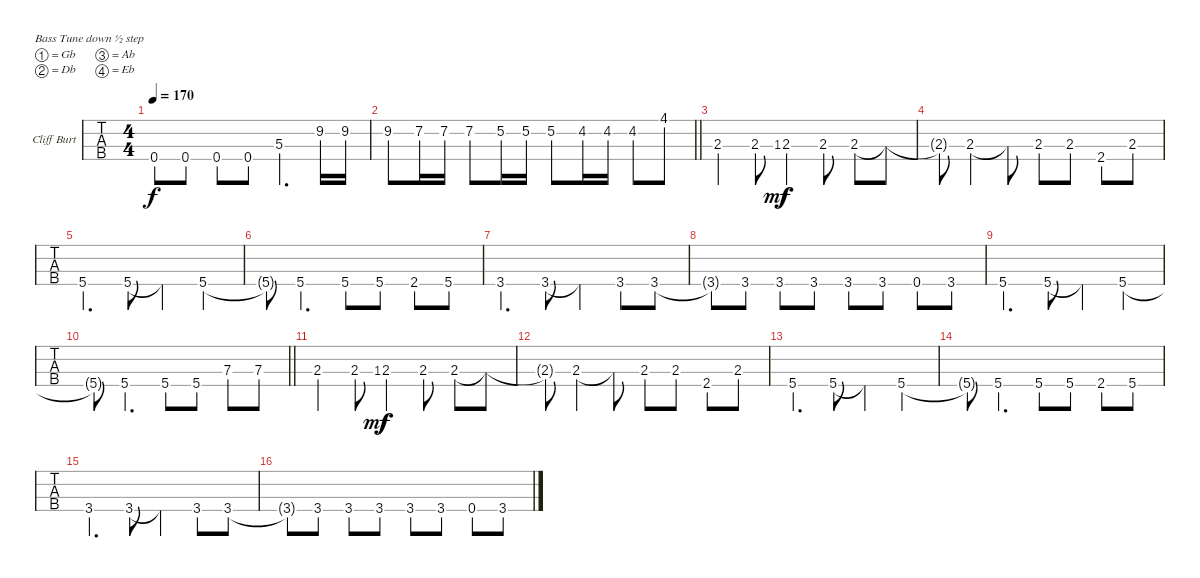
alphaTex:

\bracketExtendMode groupsimilarinstruments
\firstSystemTrackNameOrientation horizontal
\otherSystemsTrackNameOrientation horizontal
\track ("Cliff Burton" "Cliff Burt") {instrument electricbassfinger}
\staff {tabs}
\tuning (Gb2 Db2 Ab1 Eb1)
\ts (4 4)
\tempo 170
\clef f4
\ks c
0.4.8{dy f} 0.4.8 0.4.8 0.4.8 5.3.4{d} 9.2.16 9.2.16 |
\barLineRight lightlight
9.2.8 7.2.16 7.2.16 7.2.8 5.2.16 5.2.16 5.2.8 4.2.16 4.2.16 4.2.8 4.1.8 |
2.3.4 2.3.8 1.3.8{gr dy mf} 2.3.4{dy f} 2.3.8 2.3.8 2.3{t}.8 |
2.3{t}.8 2.3.4 2.3{t}.8 2.3.8 2.3.8 2.4.8 2.3.8 |
5.4.4{d} 5.4.8 5.4{t}.4 5.4.4 |
5.4{t}.8 5.4.4{d} 5.4.8 5.4.8 2.4.8 5.4.8 |
3.4.4{d} 3.4.8 3.4{t}.4 3.4.8 3.4.8 |
3.4{t}.8 3.4.8 3.4.8 3.4.8 3.4.8 3.4.8 0.4.8 3.4.8 |
5.4.4{d} 5.4.8 5.4{t}.4 5.4.4 |
\barLineRight lightlight
5.4{t}.8 5.4.4{d} 5.4.8 5.4.8 7.3.8 7.3.8 |
\ks bminor
2.3.4 2.3.8 1.3.8{gr dy mf} 2.3.4{dy f} 2.3.8 2.3.8 2.3{t}.8 |
2.3{t}.8 2.3.4 2.3{t}.8 2.3.8 2.3.8 2.4.8 2.3.8 |
5.4.4{d} 5.4.8 5.4{t}.4 5.4.4 |
5.4{t}.8 5.4.4{d} 5.4.8 5.4.8 2.4.8 5.4.8 |
3.4.4{d} 3.4.8 3.4{t}.4 3.4.8 3.4.8 |
3.4{t}.8 3.4.8 3.4.8 3.4.8 3.4.8 3.4.8 0.4.8 3.4.8
